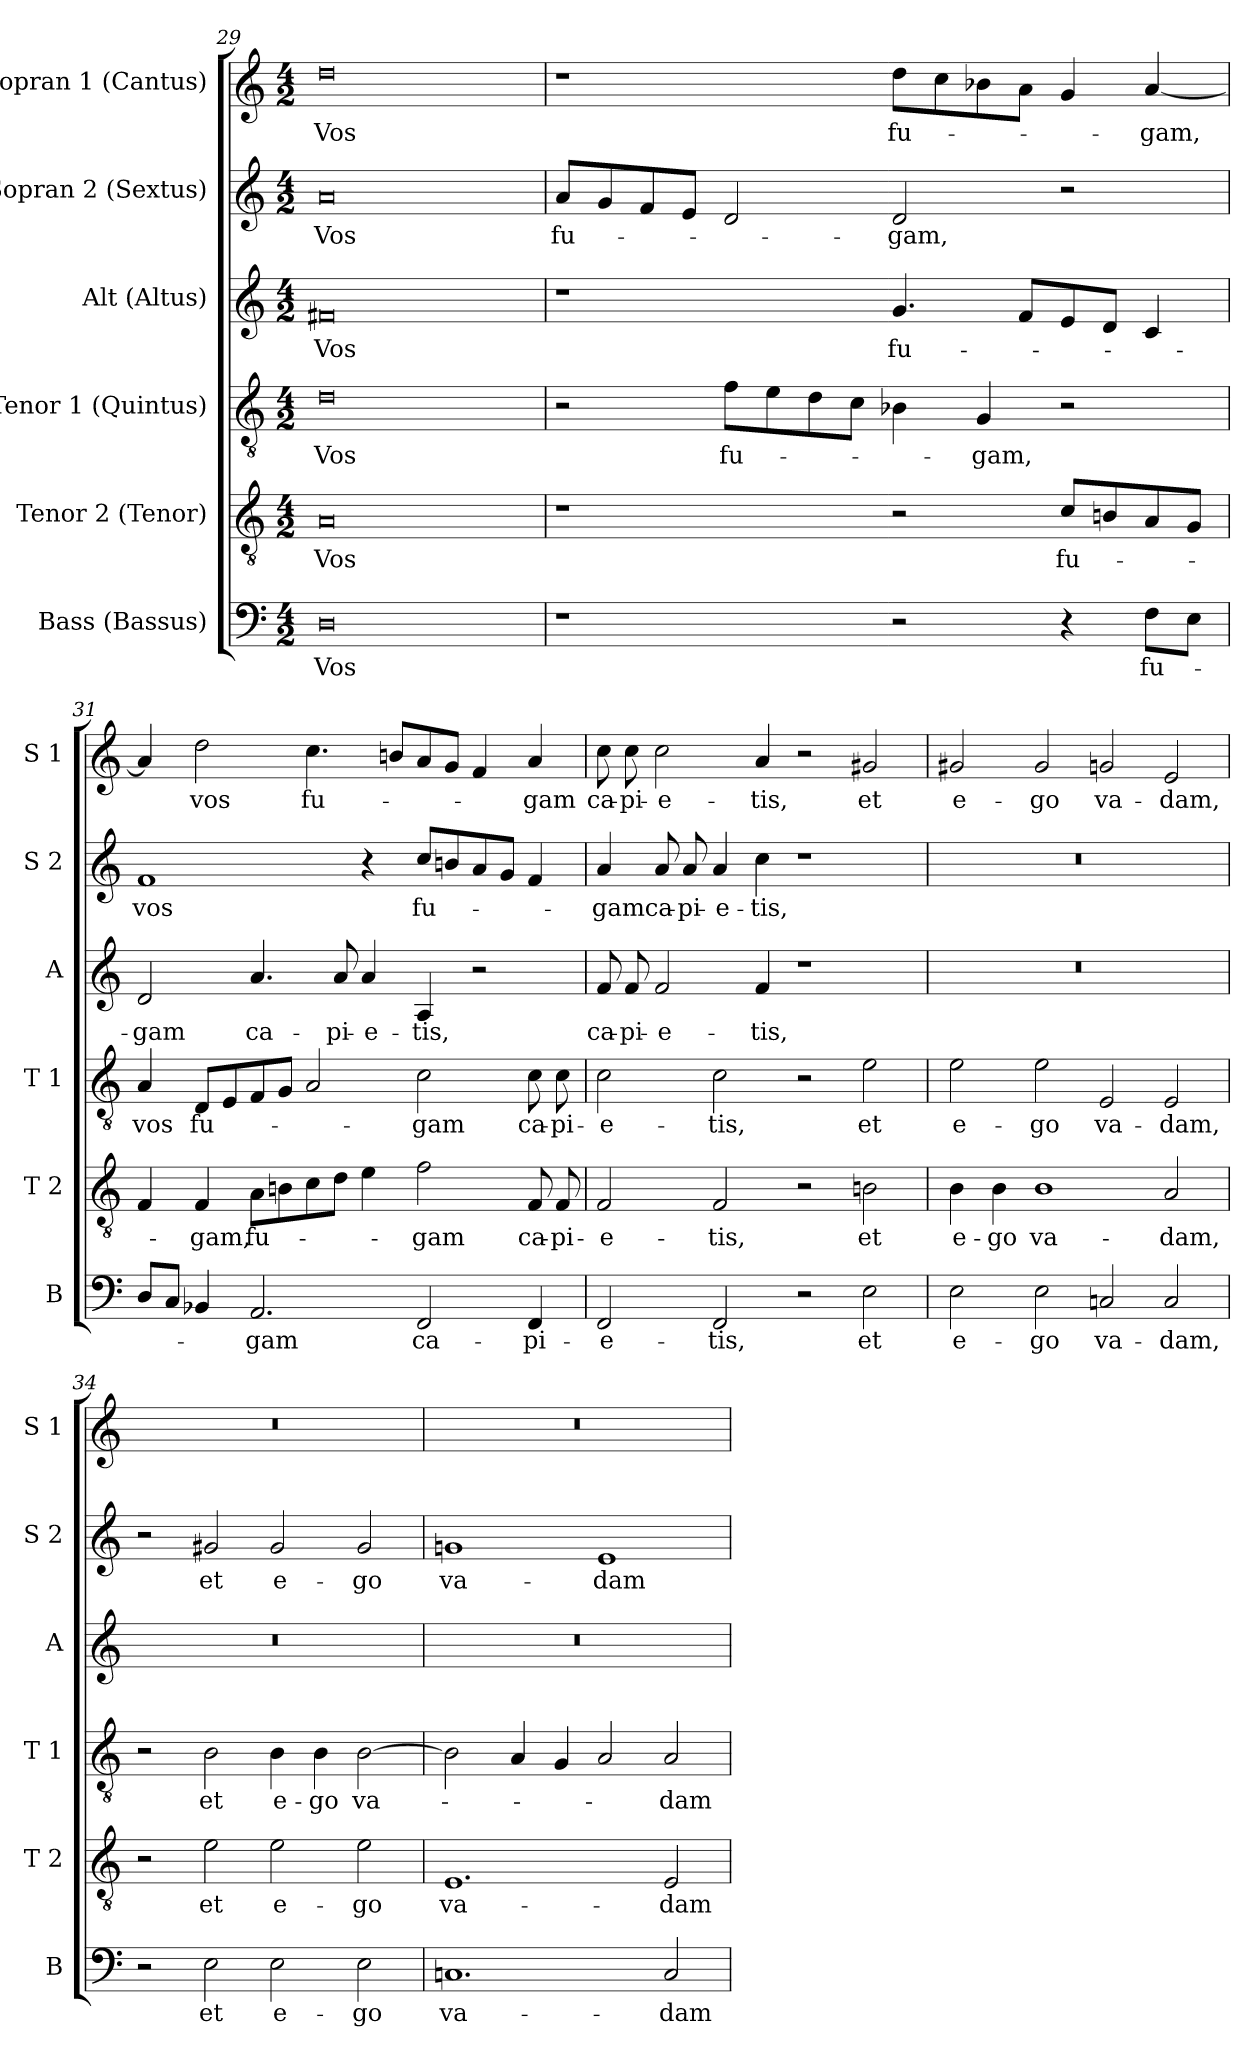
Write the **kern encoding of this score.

**kern	**text	**kern	**text	**kern	**text	**kern	**text	**kern	**text	**kern	**text
*part6	*part6	*part5	*part5	*part4	*part4	*part3	*part3	*part2	*part2	*part1	*part1
*staff6	*staff6	*staff5	*staff5	*staff4	*staff4	*staff3	*staff3	*staff2	*staff2	*staff1	*staff1
*I"Bass (Bassus)	*	*I"Tenor 2 (Tenor)	*	*I"Tenor 1 (Quintus)	*	*I"Alt (Altus)	*	*I"Sopran 2 (Sextus)	*	*I"Sopran 1 (Cantus)	*
*I'B	*	*I'T 2	*	*I'T 1	*	*I'A	*	*I'S 2	*	*I'S 1	*
!!LO:LB:g=z
*clefF4	*	*clefGv2	*	*clefGv2	*	*clefG2	*	*clefG2	*	*clefG2	*
*k[]	*	*k[]	*	*k[]	*	*k[]	*	*k[]	*	*k[]	*
*C:	*	*C:	*	*C:	*	*C:	*	*C:	*	*C:	*
*M4/2	*	*M4/2	*	*M4/2	*	*M4/2	*	*M4/2	*	*M4/2	*
=29	=29	=29	=29	=29	=29	=29	=29	=29	=29	=29	=29
!	!LO:LY:b	!	!LO:LY:b	!	!LO:LY:b	!	!LO:LY:b	!	!LO:LY:b	!	!LO:LY:b
0D	Vos	0A	Vos	0d	Vos	0f#X	Vos	0a	Vos	0dd	Vos
=30	=30	=30	=30	=30	=30	=30	=30	=30	=30	=30	=30
!	!	!	!	!	!	!	!	!	!LO:LY:b	!	!
1r	.	1r	.	2r	.	1r	.	8a/L	fu-	1r	.
.	.	.	.	.	.	.	.	8g/	.	.	.
.	.	.	.	.	.	.	.	8f/	.	.	.
.	.	.	.	.	.	.	.	8e/J	.	.	.
!	!	!	!	!	!LO:LY:b	!	!	!	!	!	!
.	.	.	.	8f\L	fu-	.	.	2d/	.	.	.
.	.	.	.	8e\	.	.	.	.	.	.	.
.	.	.	.	8d\	.	.	.	.	.	.	.
.	.	.	.	8c\J	.	.	.	.	.	.	.
!	!	!	!	!	!	!	!LO:LY:b	!	!LO:LY:b	!	!LO:LY:b
2r	.	2r	.	4B-X\	.	4.g/	fu-	2d/	-gam,	8dd\L	fu-
.	.	.	.	.	.	.	.	.	.	8cc\	.
!	!	!	!	!	!LO:LY:b	!	!	!	!	!	!
.	.	.	.	4G/	-gam,	.	.	.	.	8b-X\	.
.	.	.	.	.	.	8f/L	.	.	.	8a\J	.
!	!	!	!LO:LY:b	!	!	!	!	!	!	!	!
4r	.	8c/L	fu-	2r	.	8e/	.	2r	.	4g/	.
.	.	8Bn/	.	.	.	8d/J	.	.	.	.	.
!	!LO:LY:b	!	!	!	!	!	!	!	!	!	!LO:LY:b
8F\L	fu-	8A/	.	.	.	4c/	.	.	.	[4a/	-gam,
8E\J	.	8G/J	.	.	.	.	.	.	.	.	.
=31	=31	=31	=31	=31	=31	=31	=31	=31	=31	=31	=31
!	!	!	!	!	!LO:LY:b	!	!LO:LY:b	!	!LO:LY:b	!	!
8D/L	.	4F/	.	4A/	vos	2d/	-gam	1f	vos	4a/]	.
8C/J	.	.	.	.	.	.	.	.	.	.	.
!	!	!	!LO:LY:b	!	!LO:LY:b	!	!	!	!	!	!LO:LY:b
4BB-X/	.	4F/	-gam,	8D/L	fu-	.	.	.	.	2dd\	vos
.	.	.	.	8E/	.	.	.	.	.	.	.
!	!LO:LY:b	!	!LO:LY:b	!	!	!	!LO:LY:b	!	!	!	!
2.AA/	-gam	8A\L	fu-	8F/	.	4.a/	ca-	.	.	.	.
.	.	8Bn\	.	8G/J	.	.	.	.	.	.	.
!	!	!	!	!	!	!	!	!	!	!	!LO:LY:b
.	.	8c\	.	2A/	.	.	.	.	.	4.cc\	fu-
!	!	!	!	!	!	!	!LO:LY:b	!	!	!	!
.	.	8d\J	.	.	.	8a/	-pi-	.	.	.	.
!	!	!	!	!	!	!	!LO:LY:b	!	!	!	!
.	.	4e\	.	.	.	4a/	-e-	4r	.	.	.
.	.	.	.	.	.	.	.	.	.	8bn/L	.
!	!LO:LY:b	!	!LO:LY:b	!	!LO:LY:b	!	!LO:LY:b	!	!LO:LY:b	!	!
2FF/	ca-	2f\	-gam	2c\	-gam	4A/	-tis,	8cc/L	fu-	8a/	.
.	.	.	.	.	.	.	.	8bn/	.	8g/J	.
.	.	.	.	.	.	2r	.	8a/	.	4f/	.
.	.	.	.	.	.	.	.	8g/J	.	.	.
!	!LO:LY:b	!	!LO:LY:b	!	!LO:LY:b	!	!	!	!	!	!LO:LY:b
4FF/	-pi-	8F/	ca-	8c\	ca-	.	.	4f/	.	4a/	-gam
!	!	!	!LO:LY:b	!	!LO:LY:b	!	!	!	!	!	!
.	.	8F/	-pi-	8c\	-pi-	.	.	.	.	.	.
=32	=32	=32	=32	=32	=32	=32	=32	=32	=32	=32	=32
!	!LO:LY:b	!	!LO:LY:b	!	!LO:LY:b	!	!LO:LY:b	!	!LO:LY:b	!	!LO:LY:b
2FF/	-e-	2F/	-e-	2c\	-e-	8f/	ca-	4a/	-gam	8cc\	ca-
!	!	!	!	!	!	!	!LO:LY:b	!	!	!	!LO:LY:b
.	.	.	.	.	.	8f/	-pi-	.	.	8cc\	-pi-
!	!	!	!	!	!	!	!LO:LY:b	!	!LO:LY:b	!	!LO:LY:b
.	.	.	.	.	.	2f/	-e-	8a/	ca-	2cc\	-e-
!	!	!	!	!	!	!	!	!	!LO:LY:b	!	!
.	.	.	.	.	.	.	.	8a/	-pi-	.	.
!	!LO:LY:b	!	!LO:LY:b	!	!LO:LY:b	!	!	!	!LO:LY:b	!	!
2FF/	-tis,	2F/	-tis,	2c\	-tis,	.	.	4a/	-e-	.	.
!	!	!	!	!	!	!	!LO:LY:b	!	!LO:LY:b	!	!LO:LY:b
.	.	.	.	.	.	4f/	-tis,	4cc\	-tis,	4a/	-tis,
2r	.	2r	.	2r	.	1r	.	1r	.	2r	.
!	!LO:LY:b	!	!LO:LY:b	!	!LO:LY:b	!	!	!	!	!	!LO:LY:b
2E\	et	2Bn\	et	2e\	et	.	.	.	.	2g#X/	et
!!LO:PB:g=z
=33	=33	=33	=33	=33	=33	=33	=33	=33	=33	=33	=33
!	!LO:LY:b	!	!LO:LY:b	!	!LO:LY:b	!	!	!	!	!	!LO:LY:b
2E\	e-	4B\	e-	2e\	e-	0r	.	0r	.	2g#X/	e-
!	!	!	!LO:LY:b	!	!	!	!	!	!	!	!
.	.	4B\	-go	.	.	.	.	.	.	.	.
!	!LO:LY:b	!	!LO:LY:b	!	!LO:LY:b	!	!	!	!	!	!LO:LY:b
2E\	-go	1B	va-	2e\	-go	.	.	.	.	2g#/	-go
!	!LO:LY:b	!	!	!	!LO:LY:b	!	!	!	!	!	!LO:LY:b
2Cn/	va-	.	.	2E/	va-	.	.	.	.	2gn/	va-
!	!LO:LY:b	!	!LO:LY:b	!	!LO:LY:b	!	!	!	!	!	!LO:LY:b
2C/	-dam,	2A/	-dam,	2E/	-dam,	.	.	.	.	2e/	-dam,
=34	=34	=34	=34	=34	=34	=34	=34	=34	=34	=34	=34
2r	.	2r	.	2r	.	0r	.	2r	.	0r	.
!	!LO:LY:b	!	!LO:LY:b	!	!LO:LY:b	!	!	!	!LO:LY:b	!	!
2E\	et	2e\	et	2B\	et	.	.	2g#X/	et	.	.
!	!LO:LY:b	!	!LO:LY:b	!	!LO:LY:b	!	!	!	!LO:LY:b	!	!
2E\	e-	2e\	e-	4B\	e-	.	.	2g#/	e-	.	.
!	!	!	!	!	!LO:LY:b	!	!	!	!	!	!
.	.	.	.	4B\	-go	.	.	.	.	.	.
!	!LO:LY:b	!	!LO:LY:b	!	!LO:LY:b	!	!	!	!LO:LY:b	!	!
2E\	-go	2e\	-go	[2B\	va-	.	.	2g#/	-go	.	.
=35	=35	=35	=35	=35	=35	=35	=35	=35	=35	=35	=35
!	!LO:LY:b	!	!LO:LY:b	!	!	!	!	!	!LO:LY:b	!	!
1.Cn	va-	1.E	va-	2B\]	.	0r	.	1gn	va-	0r	.
.	.	.	.	4A/	.	.	.	.	.	.	.
.	.	.	.	4G/	.	.	.	.	.	.	.
!	!	!	!	!	!	!	!	!	!LO:LY:b	!	!
.	.	.	.	2A/	.	.	.	1e	-dam	.	.
!	!LO:LY:b	!	!LO:LY:b	!	!LO:LY:b	!	!	!	!	!	!
2C/	-dam	2E/	-dam	2A/	-dam	.	.	.	.	.	.
=	=	=	=	=	=	=	=	=	=	=	=
*-	*-	*-	*-	*-	*-	*-	*-	*-	*-	*-	*-
